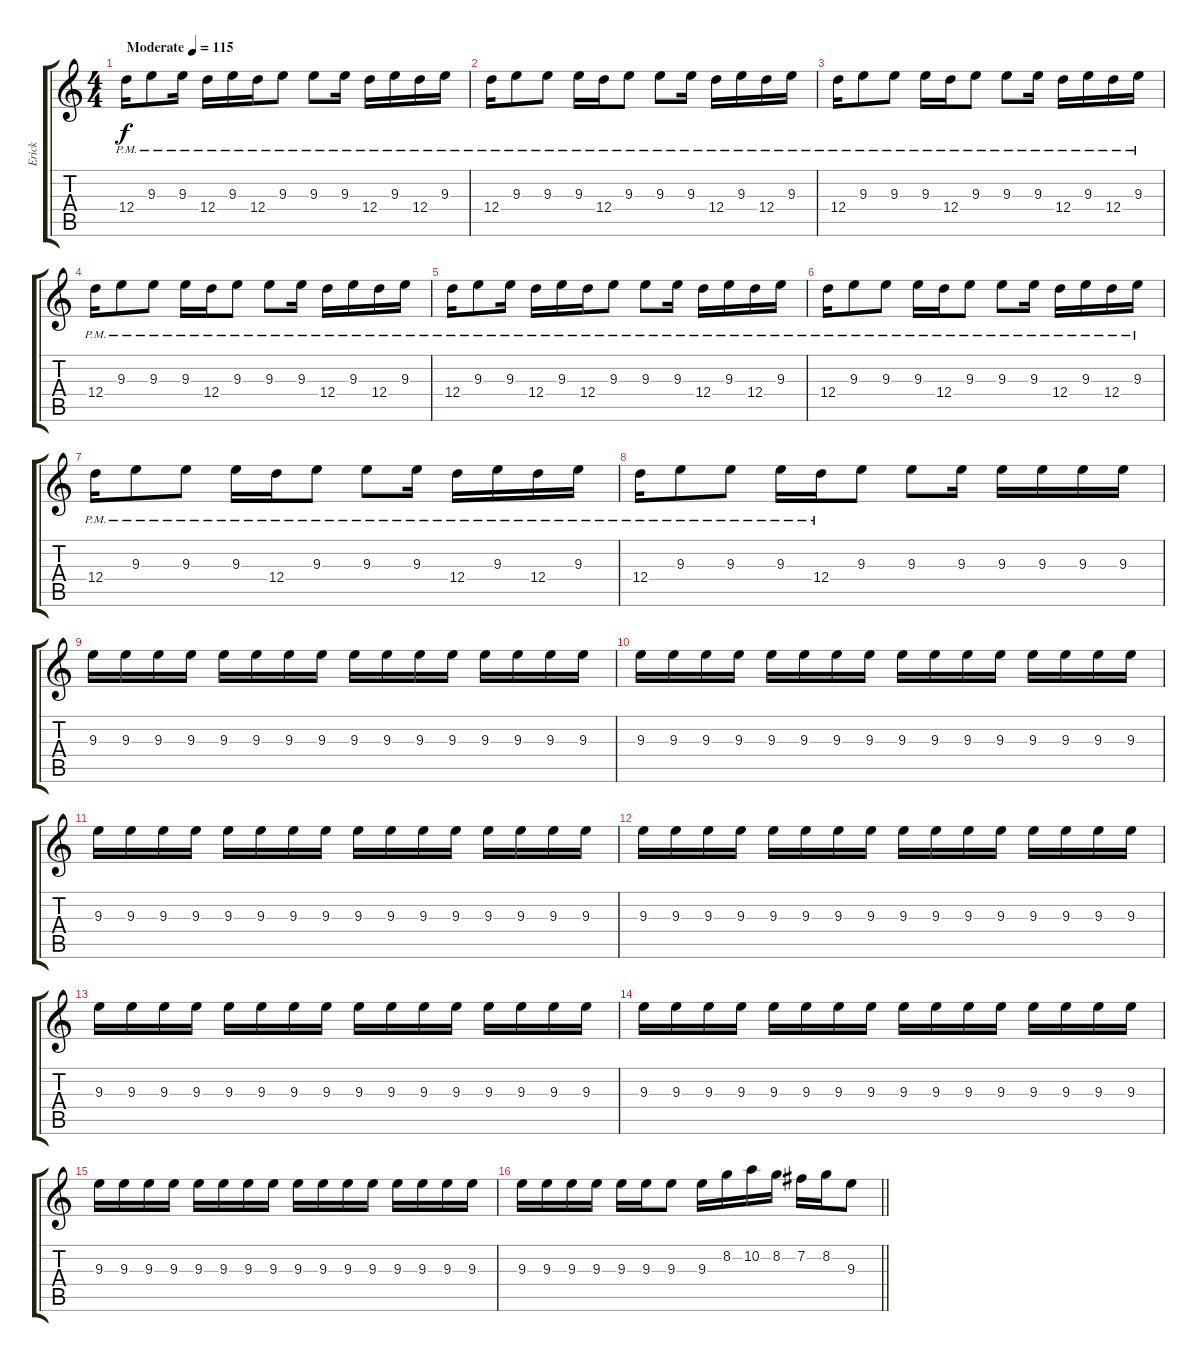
\track ("Erick" "Erick") {instrument distortionguitar}
\staff {score tabs}
\tuning (E4 B3 G3 D3 A2 E2) {hide}
\ts (4 4)
\tempo (115 "Moderate")
\clef g2
\ks c
12.4{pm}.16{dy f instrument distortionguitar} 9.3{pm}.8 9.3{pm}.16 12.4{pm}.16 9.3{pm}.16 12.4{pm}.16 9.3{pm}.8 9.3{pm}.8 9.3{pm}.16 12.4{pm}.16 9.3{pm}.16 12.4{pm}.16 9.3{pm}.16 |
12.4{pm}.16 9.3{pm}.8 9.3{pm}.8 9.3{pm}.16 12.4{pm}.16 9.3{pm}.8 9.3{pm}.8 9.3{pm}.16 12.4{pm}.16 9.3{pm}.16 12.4{pm}.16 9.3{pm}.16 |
12.4{pm}.16 9.3{pm}.8 9.3{pm}.8 9.3{pm}.16 12.4{pm}.16 9.3{pm}.8 9.3{pm}.8 9.3{pm}.16 12.4{pm}.16 9.3{pm}.16 12.4{pm}.16 9.3{pm}.16 |
12.4{pm}.16 9.3{pm}.8 9.3{pm}.8 9.3{pm}.16 12.4{pm}.16 9.3{pm}.8 9.3{pm}.8 9.3{pm}.16 12.4{pm}.16 9.3{pm}.16 12.4{pm}.16 9.3{pm}.16 |
12.4{pm}.16 9.3{pm}.8 9.3{pm}.16 12.4{pm}.16 9.3{pm}.16 12.4{pm}.16 9.3{pm}.8 9.3{pm}.8 9.3{pm}.16 12.4{pm}.16 9.3{pm}.16 12.4{pm}.16 9.3{pm}.16 |
12.4{pm}.16 9.3{pm}.8 9.3{pm}.8 9.3{pm}.16 12.4{pm}.16 9.3{pm}.8 9.3{pm}.8 9.3{pm}.16 12.4{pm}.16 9.3{pm}.16 12.4{pm}.16 9.3{pm}.16 |
12.4{pm}.16 9.3{pm}.8 9.3{pm}.8 9.3{pm}.16 12.4{pm}.16 9.3{pm}.8 9.3{pm}.8 9.3{pm}.16 12.4{pm}.16 9.3{pm}.16 12.4{pm}.16 9.3{pm}.16 |
12.4{pm}.16 9.3{pm}.8 9.3{pm}.8 9.3{pm}.16 12.4{pm}.16 9.3.8 9.3.8 9.3.16 9.3.16 9.3.16 9.3.16 9.3.16 |
9.3.16 9.3.16 9.3.16 9.3.16 9.3.16 9.3.16 9.3.16 9.3.16 9.3.16 9.3.16 9.3.16 9.3.16 9.3.16 9.3.16 9.3.16 9.3.16 |
9.3.16 9.3.16 9.3.16 9.3.16 9.3.16 9.3.16 9.3.16 9.3.16 9.3.16 9.3.16 9.3.16 9.3.16 9.3.16 9.3.16 9.3.16 9.3.16 |
9.3.16 9.3.16 9.3.16 9.3.16 9.3.16 9.3.16 9.3.16 9.3.16 9.3.16 9.3.16 9.3.16 9.3.16 9.3.16 9.3.16 9.3.16 9.3.16 |
9.3.16 9.3.16 9.3.16 9.3.16 9.3.16 9.3.16 9.3.16 9.3.16 9.3.16 9.3.16 9.3.16 9.3.16 9.3.16 9.3.16 9.3.16 9.3.16 |
9.3.16 9.3.16 9.3.16 9.3.16 9.3.16 9.3.16 9.3.16 9.3.16 9.3.16 9.3.16 9.3.16 9.3.16 9.3.16 9.3.16 9.3.16 9.3.16 |
9.3.16 9.3.16 9.3.16 9.3.16 9.3.16 9.3.16 9.3.16 9.3.16 9.3.16 9.3.16 9.3.16 9.3.16 9.3.16 9.3.16 9.3.16 9.3.16 |
9.3.16 9.3.16 9.3.16 9.3.16 9.3.16 9.3.16 9.3.16 9.3.16 9.3.16 9.3.16 9.3.16 9.3.16 9.3.16 9.3.16 9.3.16 9.3.16 |
\barLineRight lightlight
9.3.16 9.3.16 9.3.16 9.3.16 9.3.16 9.3.16 9.3.8 9.3.16 8.2.16 10.2.16 8.2.16 7.2.16 8.2.16 9.3.8
